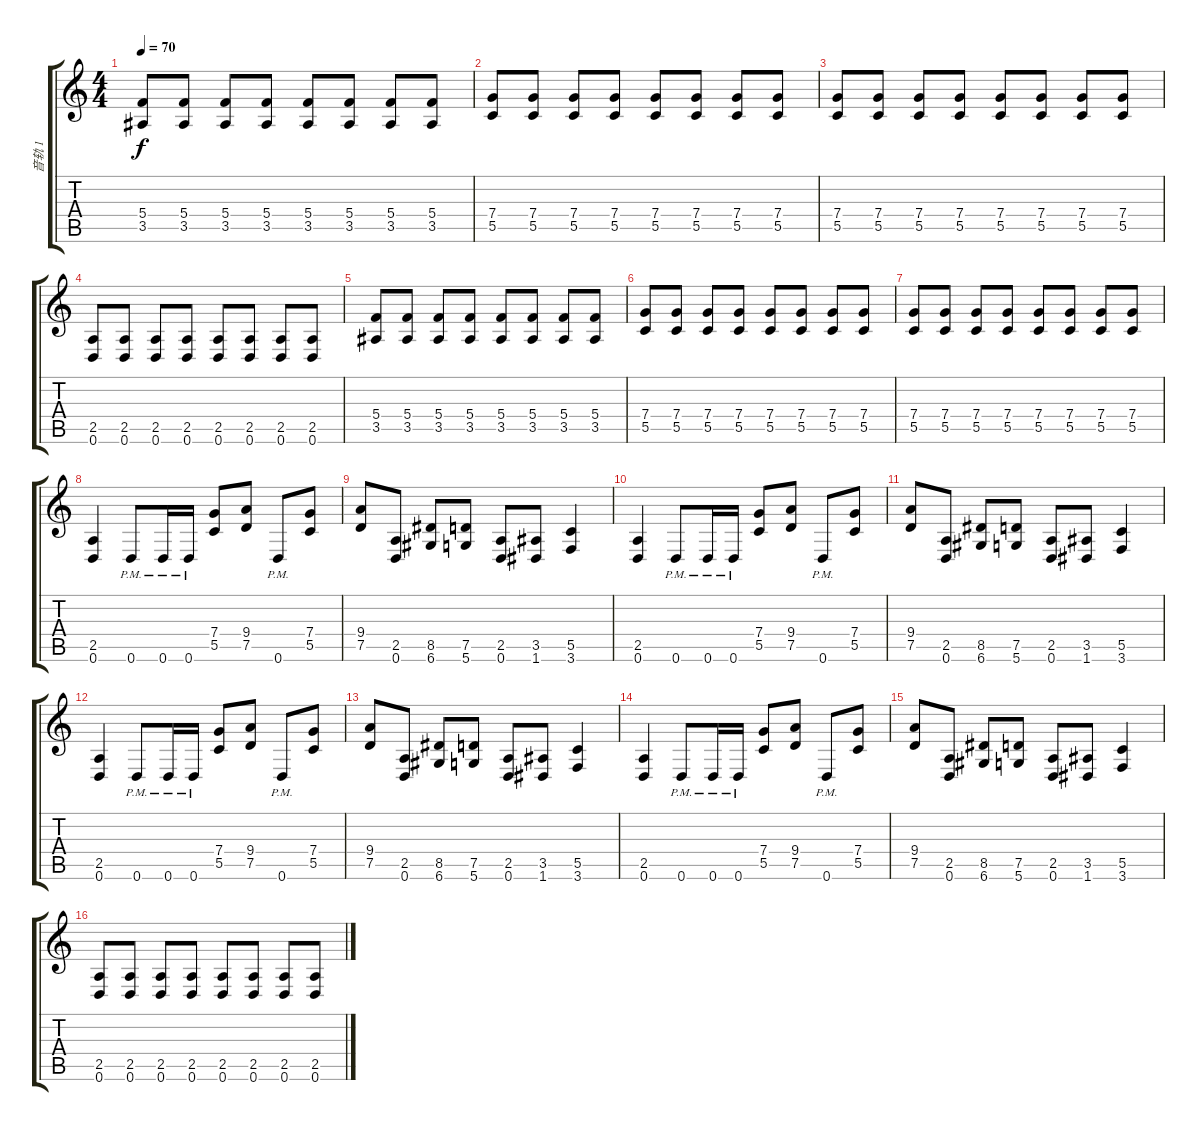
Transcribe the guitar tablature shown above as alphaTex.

\track ("音轨 1" "音轨 1") {instrument distortionguitar}
\staff {score tabs}
\tuning (D4 A3 F3 C3 G2 D2) {hide}
\ts (4 4)
\tempo 70
\clef g2
\ks c
(5.4 3.5).8{dy f} (5.4 3.5).8 (5.4 3.5).8 (5.4 3.5).8 (5.4 3.5).8 (5.4 3.5).8 (5.4 3.5).8 (5.4 3.5).8 |
(7.4 5.5).8 (7.4 5.5).8 (7.4 5.5).8 (7.4 5.5).8 (7.4 5.5).8 (7.4 5.5).8 (7.4 5.5).8 (7.4 5.5).8 |
(7.4 5.5).8 (7.4 5.5).8 (7.4 5.5).8 (7.4 5.5).8 (7.4 5.5).8 (7.4 5.5).8 (7.4 5.5).8 (7.4 5.5).8 |
(2.5 0.6).8 (2.5 0.6).8 (2.5 0.6).8 (2.5 0.6).8 (2.5 0.6).8 (2.5 0.6).8 (2.5 0.6).8 (2.5 0.6).8 |
(5.4 3.5).8 (5.4 3.5).8 (5.4 3.5).8 (5.4 3.5).8 (5.4 3.5).8 (5.4 3.5).8 (5.4 3.5).8 (5.4 3.5).8 |
(7.4 5.5).8 (7.4 5.5).8 (7.4 5.5).8 (7.4 5.5).8 (7.4 5.5).8 (7.4 5.5).8 (7.4 5.5).8 (7.4 5.5).8 |
(7.4 5.5).8 (7.4 5.5).8 (7.4 5.5).8 (7.4 5.5).8 (7.4 5.5).8 (7.4 5.5).8 (7.4 5.5).8 (7.4 5.5).8 |
(2.5 0.6).4 0.6{pm}.8 0.6{pm}.16 0.6{pm}.16 (7.4 5.5).8 (9.4 7.5).8 0.6{pm}.8 (7.4 5.5).8 |
(9.4 7.5).8 (2.5 0.6).8 (8.5 6.6).8 (7.5 5.6).8 (2.5 0.6).8 (3.5 1.6).8 (5.5 3.6).4 |
(2.5 0.6).4 0.6{pm}.8 0.6{pm}.16 0.6{pm}.16 (7.4 5.5).8 (9.4 7.5).8 0.6{pm}.8 (7.4 5.5).8 |
(9.4 7.5).8 (2.5 0.6).8 (8.5 6.6).8 (7.5 5.6).8 (2.5 0.6).8 (3.5 1.6).8 (5.5 3.6).4 |
(2.5 0.6).4 0.6{pm}.8 0.6{pm}.16 0.6{pm}.16 (7.4 5.5).8 (9.4 7.5).8 0.6{pm}.8 (7.4 5.5).8 |
(9.4 7.5).8 (2.5 0.6).8 (8.5 6.6).8 (7.5 5.6).8 (2.5 0.6).8 (3.5 1.6).8 (5.5 3.6).4 |
(2.5 0.6).4 0.6{pm}.8 0.6{pm}.16 0.6{pm}.16 (7.4 5.5).8 (9.4 7.5).8 0.6{pm}.8 (7.4 5.5).8 |
(9.4 7.5).8 (2.5 0.6).8 (8.5 6.6).8 (7.5 5.6).8 (2.5 0.6).8 (3.5 1.6).8 (5.5 3.6).4 |
(2.5 0.6).8 (2.5 0.6).8 (2.5 0.6).8 (2.5 0.6).8 (2.5 0.6).8 (2.5 0.6).8 (2.5 0.6).8 (2.5 0.6).8
